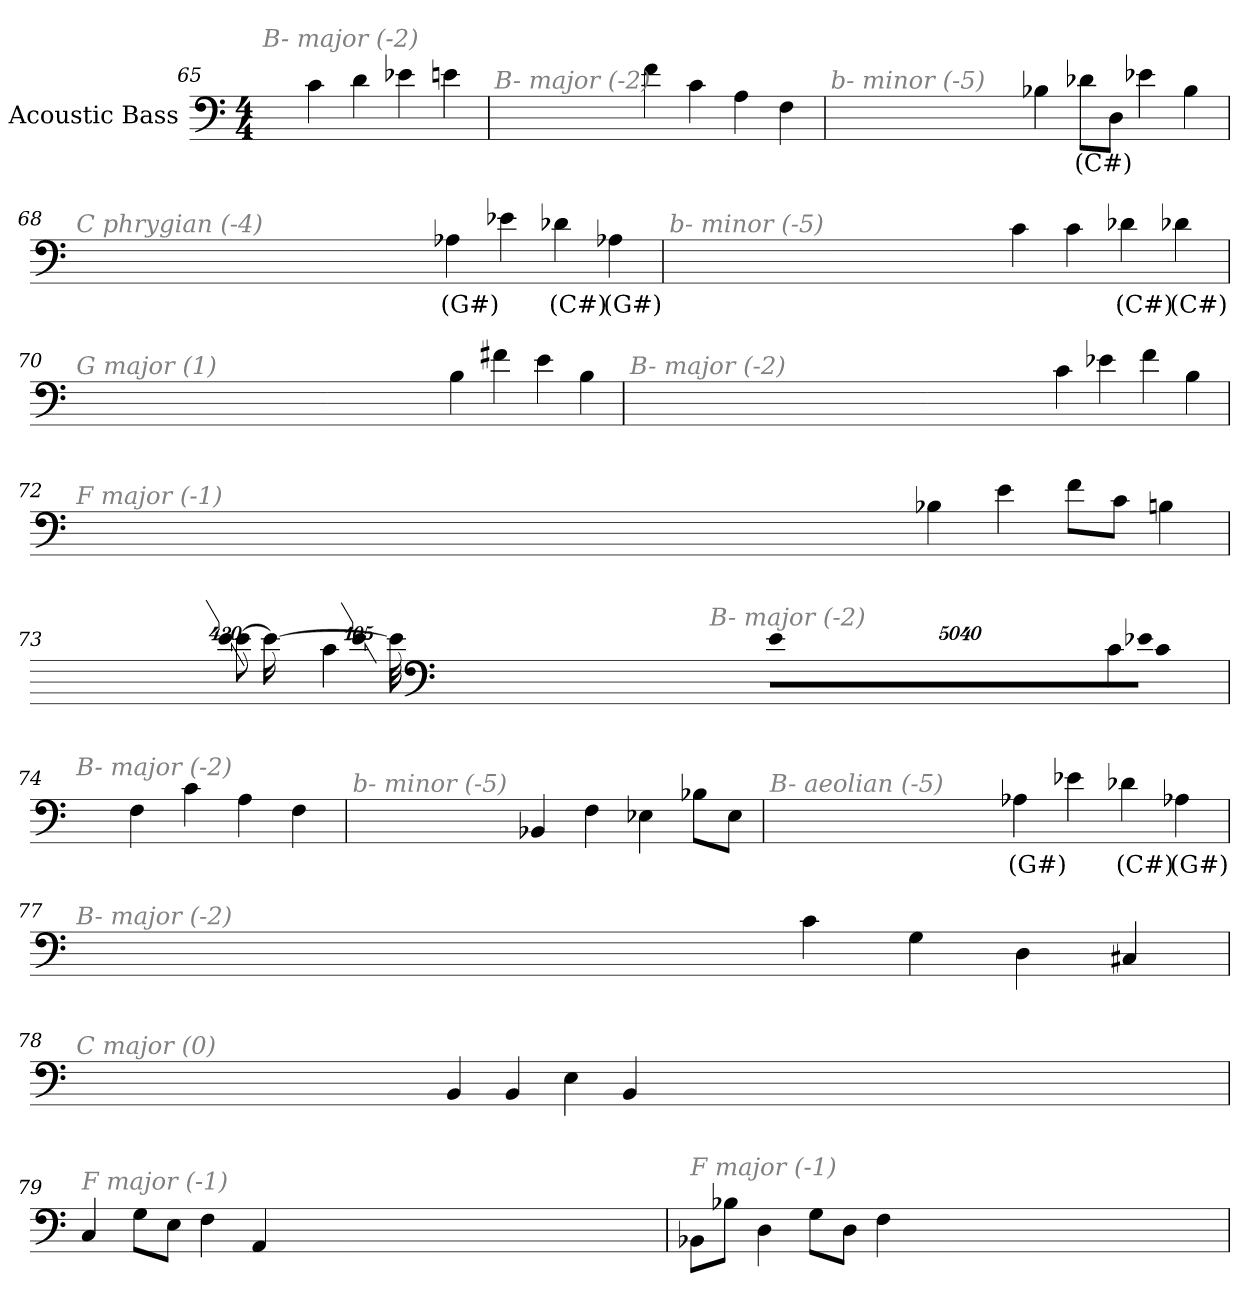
**kern	**text
*part1	*part1
*staff1	*staff1
*I"Acoustic Bass	*
*clefF4	*
*ITrd7c12	*
*k[]	*
*C:	*
*M4/4	*
=65	=65
!LO:TX:i:color=#808080:t=B- major (-2)	!
4C	.
4D	.
4E-X	.
4En	.
=66	=66
!LO:TX:i:color=#808080:t=B- major (-2)	!
4F	.
4C	.
4AA	.
4FF	.
=67	=67
!LO:TX:i:color=#808080:t=b- minor (-5)	!
4BB-X	.
8D-XiL	(C#)
8DDJ	.
4E-X	.
4BB-	.
=68	=68
!LO:TX:i:color=#808080:t=C phrygian (-4)	!
4AA-Xi	(G#)
4E-X	.
4D-Xi	(C#)
4AA-Xi	(G#)
=69	=69
!LO:TX:i:color=#808080:t=b- minor (-5)	!
4C	.
4C	.
4D-Xi	(C#)
4D-Xi	(C#)
=70	=70
!LO:TX:i:color=#808080:t=G major (1)	!
4BB	.
4F#X	.
4E	.
4BB	.
=71	=71
!LO:TX:i:color=#808080:t=B- major (-2)	!
4C	.
4E-X	.
4F	.
4BB	.
=72	=72
!LO:TX:i:color=#808080:t=F major (-1)	!
4BB-X	.
4E	.
8FL	.
8CJ	.
4BBn	.
=73	=73
!LO:TX:i:color=#808080:t=B- major (-2)	!
4C	.
!LO:N:vis=8	!
40320%3347E-XL	.
!LO:N:vis=8	!
40320%3347C	.
!LO:N:vis=8	!
40320%3347E-J	.
!LO:N:vis=1024	!
[13440%13E-	.
8E-_	.
16E-_	.
32E-_	.
!LO:N:vis=1024%31	!
13440%407E-]	.
4C	.
=74	=74
!LO:TX:i:color=#808080:t=B- major (-2)	!
4FF	.
4C	.
4AA	.
4FF	.
=75	=75
!LO:TX:i:color=#808080:t=b- minor (-5)	!
4BBB-X	.
4FF	.
4EE-X	.
8BB-XL	.
8EE-J	.
=76	=76
!LO:TX:i:color=#808080:t=B- aeolian (-5)	!
4AA-Xi	(G#)
4E-X	.
4D-Xi	(C#)
4AA-Xi	(G#)
=77	=77
!LO:TX:i:color=#808080:t=B- major (-2)	!
4C	.
4GG	.
4DD	.
4CC#Xj	.
=78	=78
!LO:TX:i:color=#808080:t=C major (0)	!
4BBB	.
4BBB	.
4EE	.
4BBB	.
=79	=79
!LO:TX:i:color=#808080:t=F major (-1)	!
4CC	.
8GGL	.
8EEJ	.
4FF	.
4AAA	.
=80	=80
!LO:TX:i:color=#808080:t=F major (-1)	!
8BBB-XL	.
8BB-XJ	.
4DD	.
8GGL	.
8DDJ	.
4FF	.
=	=
*-	*-
